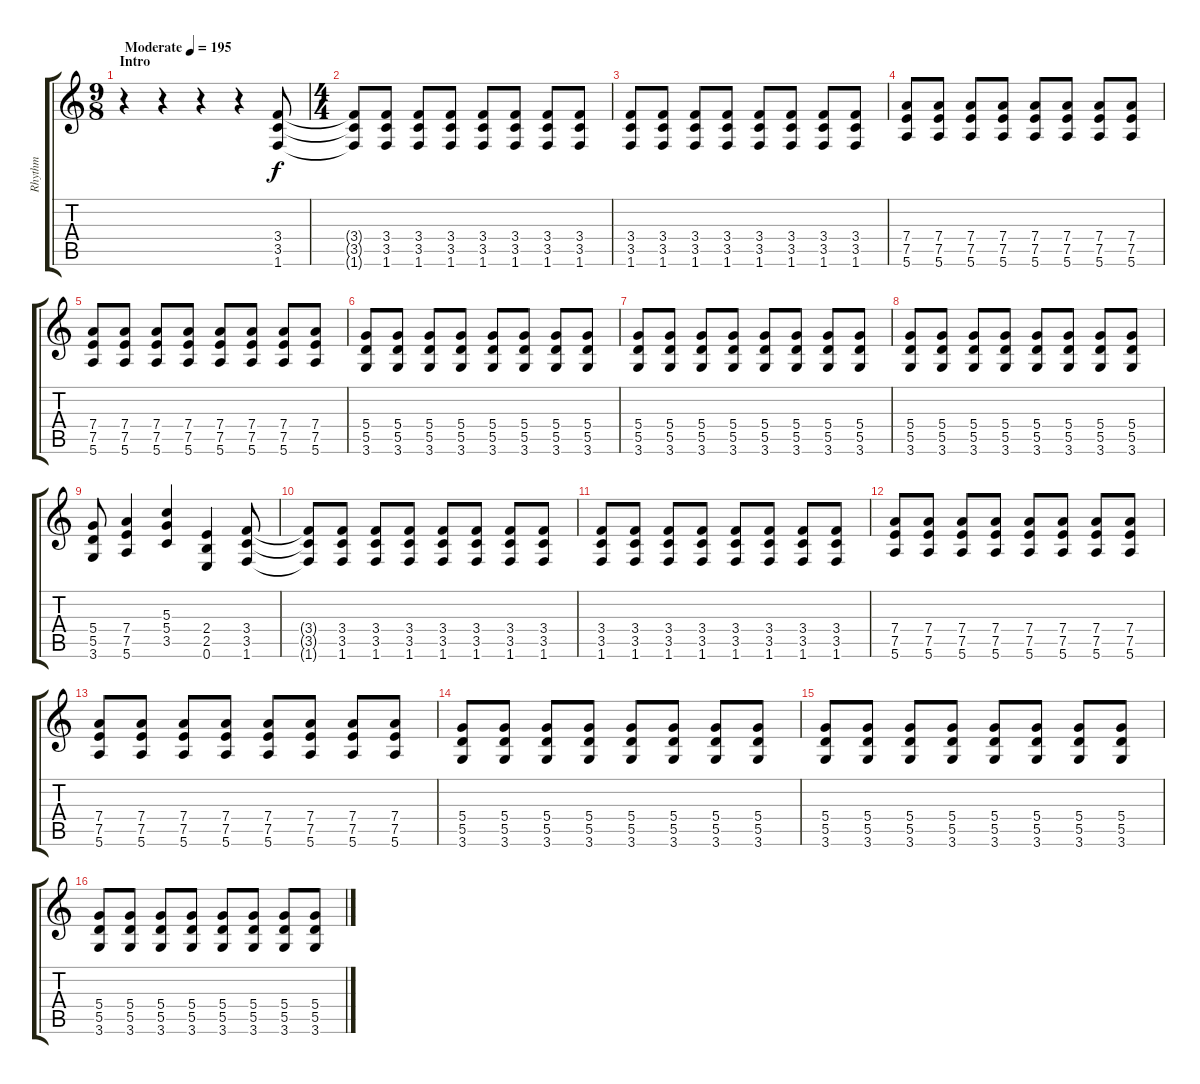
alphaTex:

\track ("Rhythm" "Rhythm") {instrument distortionguitar}
\staff {score tabs}
\tuning (E4 B3 G3 D3 A2 E2) {hide}
\ts (9 8)
\section ("" "Intro")
\tempo (195 "Moderate")
\clef g2
\ks c
r.4{dy f instrument distortionguitar} r.4 r.4 r.4 (3.4 3.5 1.6).8 |
\ts (4 4)
(3.4{t} 3.5{t} 1.6{t}).8 (3.4 3.5 1.6).8 (3.4 3.5 1.6).8 (3.4 3.5 1.6).8 (3.4 3.5 1.6).8 (3.4 3.5 1.6).8 (3.4 3.5 1.6).8 (3.4 3.5 1.6).8 |
(3.4 3.5 1.6).8 (3.4 3.5 1.6).8 (3.4 3.5 1.6).8 (3.4 3.5 1.6).8 (3.4 3.5 1.6).8 (3.4 3.5 1.6).8 (3.4 3.5 1.6).8 (3.4 3.5 1.6).8 |
(7.4 7.5 5.6).8 (7.4 7.5 5.6).8 (7.4 7.5 5.6).8 (7.4 7.5 5.6).8 (7.4 7.5 5.6).8 (7.4 7.5 5.6).8 (7.4 7.5 5.6).8 (7.4 7.5 5.6).8 |
(7.4 7.5 5.6).8 (7.4 7.5 5.6).8 (7.4 7.5 5.6).8 (7.4 7.5 5.6).8 (7.4 7.5 5.6).8 (7.4 7.5 5.6).8 (7.4 7.5 5.6).8 (7.4 7.5 5.6).8 |
(5.4 5.5 3.6).8 (5.4 5.5 3.6).8 (5.4 5.5 3.6).8 (5.4 5.5 3.6).8 (5.4 5.5 3.6).8 (5.4 5.5 3.6).8 (5.4 5.5 3.6).8 (5.4 5.5 3.6).8 |
(5.4 5.5 3.6).8 (5.4 5.5 3.6).8 (5.4 5.5 3.6).8 (5.4 5.5 3.6).8 (5.4 5.5 3.6).8 (5.4 5.5 3.6).8 (5.4 5.5 3.6).8 (5.4 5.5 3.6).8 |
(5.4 5.5 3.6).8 (5.4 5.5 3.6).8 (5.4 5.5 3.6).8 (5.4 5.5 3.6).8 (5.4 5.5 3.6).8 (5.4 5.5 3.6).8 (5.4 5.5 3.6).8 (5.4 5.5 3.6).8 |
(5.4 5.5 3.6).8 (7.4 7.5 5.6).4 (5.3 5.4 3.5).4 (2.4 2.5 0.6).4 (3.4 3.5 1.6).8 |
(3.4{t} 3.5{t} 1.6{t}).8 (3.4 3.5 1.6).8 (3.4 3.5 1.6).8 (3.4 3.5 1.6).8 (3.4 3.5 1.6).8 (3.4 3.5 1.6).8 (3.4 3.5 1.6).8 (3.4 3.5 1.6).8 |
(3.4 3.5 1.6).8 (3.4 3.5 1.6).8 (3.4 3.5 1.6).8 (3.4 3.5 1.6).8 (3.4 3.5 1.6).8 (3.4 3.5 1.6).8 (3.4 3.5 1.6).8 (3.4 3.5 1.6).8 |
(7.4 7.5 5.6).8 (7.4 7.5 5.6).8 (7.4 7.5 5.6).8 (7.4 7.5 5.6).8 (7.4 7.5 5.6).8 (7.4 7.5 5.6).8 (7.4 7.5 5.6).8 (7.4 7.5 5.6).8 |
(7.4 7.5 5.6).8 (7.4 7.5 5.6).8 (7.4 7.5 5.6).8 (7.4 7.5 5.6).8 (7.4 7.5 5.6).8 (7.4 7.5 5.6).8 (7.4 7.5 5.6).8 (7.4 7.5 5.6).8 |
(5.4 5.5 3.6).8 (5.4 5.5 3.6).8 (5.4 5.5 3.6).8 (5.4 5.5 3.6).8 (5.4 5.5 3.6).8 (5.4 5.5 3.6).8 (5.4 5.5 3.6).8 (5.4 5.5 3.6).8 |
(5.4 5.5 3.6).8 (5.4 5.5 3.6).8 (5.4 5.5 3.6).8 (5.4 5.5 3.6).8 (5.4 5.5 3.6).8 (5.4 5.5 3.6).8 (5.4 5.5 3.6).8 (5.4 5.5 3.6).8 |
(5.4 5.5 3.6).8 (5.4 5.5 3.6).8 (5.4 5.5 3.6).8 (5.4 5.5 3.6).8 (5.4 5.5 3.6).8 (5.4 5.5 3.6).8 (5.4 5.5 3.6).8 (5.4 5.5 3.6).8
